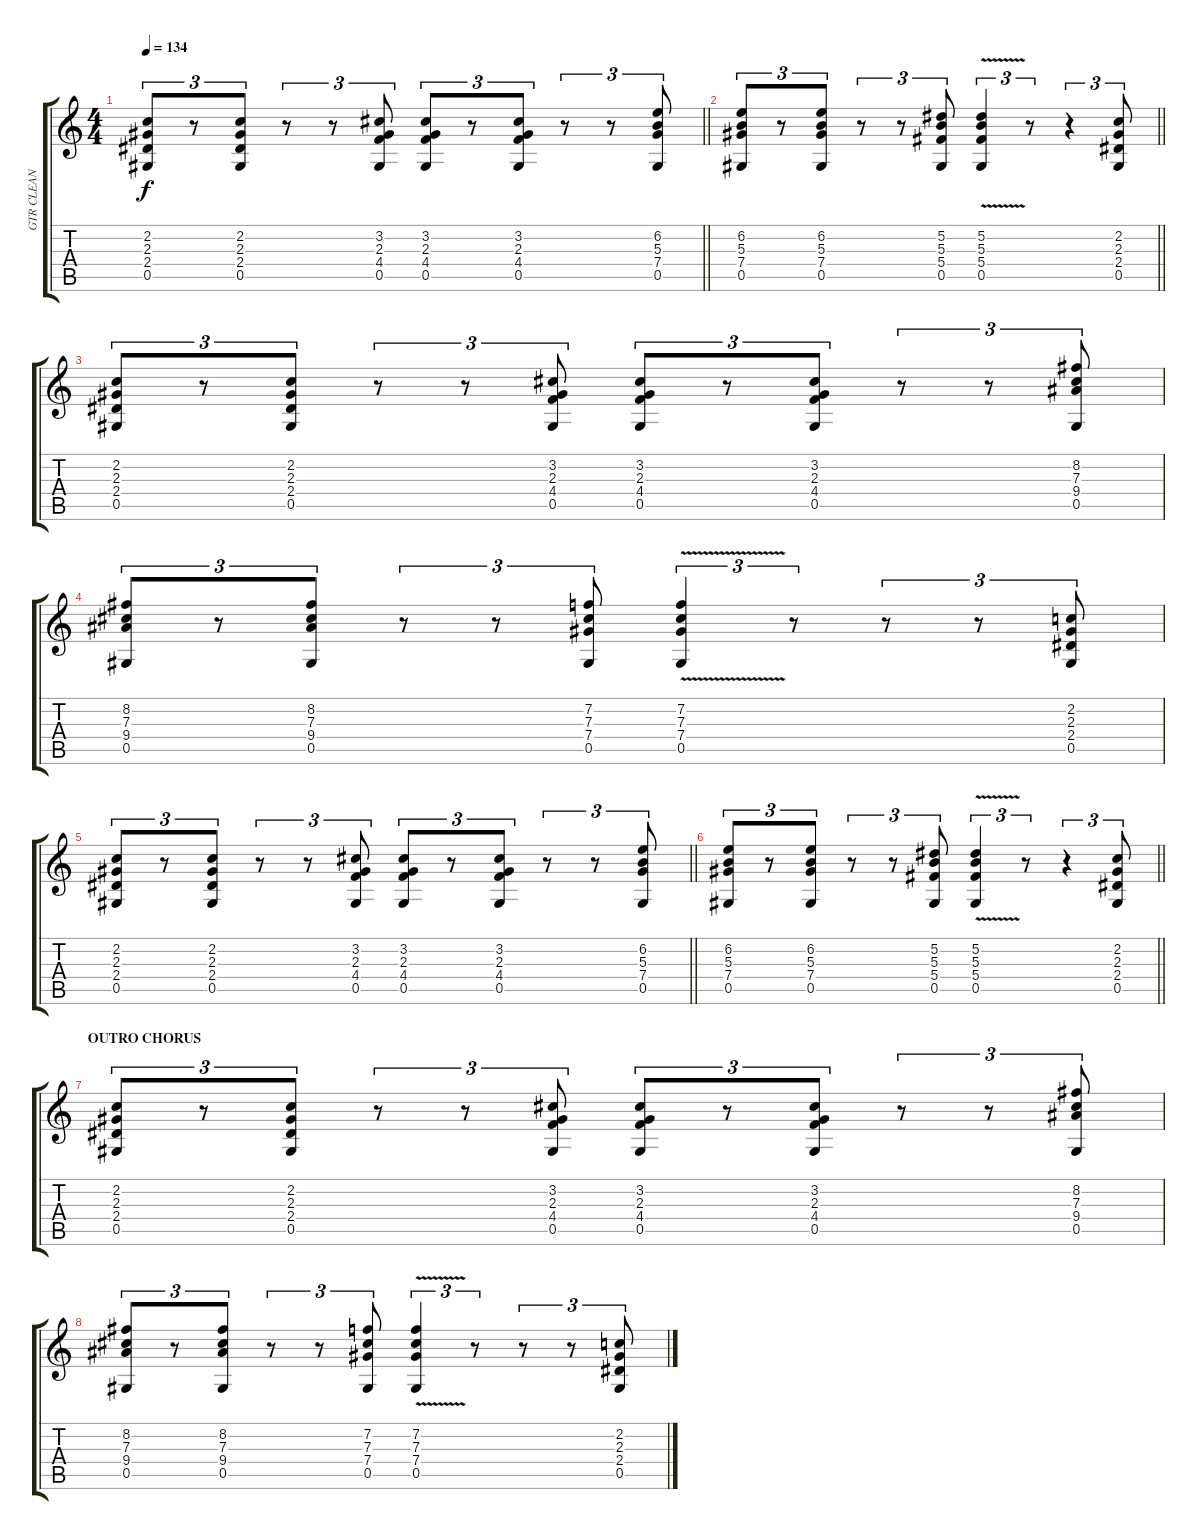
\track ("GTR CLEAN" "GTR CLEAN") {instrument acousticguitarsteel}
\staff {score tabs}
\tuning (Eb4 Bb3 Gb3 Db3 Ab2 Eb2) {hide}
\ts (4 4)
\tempo 134
\clef g2
\barLineRight lightlight
\ks c
(2.2 2.3 2.4 0.5).8{tu (3 2) dy f} r.8{tu (3 2)} (2.2 2.3 2.4 0.5).8{tu (3 2)} r.8{tu (3 2)} r.8{tu (3 2)} (3.2 2.3 4.4 0.5).8{tu (3 2)} (3.2 2.3 4.4 0.5).8{tu (3 2)} r.8{tu (3 2)} (3.2 2.3 4.4 0.5).8{tu (3 2)} r.8{tu (3 2)} r.8{tu (3 2)} (6.2 5.3 7.4 0.5).8{tu (3 2)} |
\barLineRight lightlight
(6.2 5.3 7.4 0.5).8{tu (3 2)} r.8{tu (3 2)} (6.2 5.3 7.4 0.5).8{tu (3 2)} r.8{tu (3 2)} r.8{tu (3 2)} (5.2 5.3 5.4 0.5).8{tu (3 2)} (5.2{v} 5.3{v} 5.4{v} 0.5).4{tu (3 2)} r.8{tu (3 2)} r.4{tu (3 2)} (2.2 2.3 2.4 0.5).8{tu (3 2)} |
(2.2 2.3 2.4 0.5).8{tu (3 2)} r.8{tu (3 2)} (2.2 2.3 2.4 0.5).8{tu (3 2)} r.8{tu (3 2)} r.8{tu (3 2)} (3.2 2.3 4.4 0.5).8{tu (3 2)} (3.2 2.3 4.4 0.5).8{tu (3 2)} r.8{tu (3 2)} (3.2 2.3 4.4 0.5).8{tu (3 2)} r.8{tu (3 2)} r.8{tu (3 2)} (8.2 7.3 9.4 0.5).8{tu (3 2)} |
(8.2 7.3 9.4 0.5).8{tu (3 2)} r.8{tu (3 2)} (8.2 7.3 9.4 0.5).8{tu (3 2)} r.8{tu (3 2)} r.8{tu (3 2)} (7.2 7.3 7.4 0.5).8{tu (3 2)} (7.2{v} 7.3{v} 7.4{v} 0.5).4{tu (3 2)} r.8{tu (3 2)} r.8{tu (3 2)} r.8{tu (3 2)} (2.2 2.3 2.4 0.5).8{tu (3 2)} |
\barLineRight lightlight
(2.2 2.3 2.4 0.5).8{tu (3 2)} r.8{tu (3 2)} (2.2 2.3 2.4 0.5).8{tu (3 2)} r.8{tu (3 2)} r.8{tu (3 2)} (3.2 2.3 4.4 0.5).8{tu (3 2)} (3.2 2.3 4.4 0.5).8{tu (3 2)} r.8{tu (3 2)} (3.2 2.3 4.4 0.5).8{tu (3 2)} r.8{tu (3 2)} r.8{tu (3 2)} (6.2 5.3 7.4 0.5).8{tu (3 2)} |
\barLineRight lightlight
(6.2 5.3 7.4 0.5).8{tu (3 2)} r.8{tu (3 2)} (6.2 5.3 7.4 0.5).8{tu (3 2)} r.8{tu (3 2)} r.8{tu (3 2)} (5.2 5.3 5.4 0.5).8{tu (3 2)} (5.2{v} 5.3{v} 5.4{v} 0.5).4{tu (3 2)} r.8{tu (3 2)} r.4{tu (3 2)} (2.2 2.3 2.4 0.5).8{tu (3 2)} |
\section ("" "OUTRO CHORUS")
(2.2 2.3 2.4 0.5).8{tu (3 2)} r.8{tu (3 2)} (2.2 2.3 2.4 0.5).8{tu (3 2)} r.8{tu (3 2)} r.8{tu (3 2)} (3.2 2.3 4.4 0.5).8{tu (3 2)} (3.2 2.3 4.4 0.5).8{tu (3 2)} r.8{tu (3 2)} (3.2 2.3 4.4 0.5).8{tu (3 2)} r.8{tu (3 2)} r.8{tu (3 2)} (8.2 7.3 9.4 0.5).8{tu (3 2)} |
(8.2 7.3 9.4 0.5).8{tu (3 2)} r.8{tu (3 2)} (8.2 7.3 9.4 0.5).8{tu (3 2)} r.8{tu (3 2)} r.8{tu (3 2)} (7.2 7.3 7.4 0.5).8{tu (3 2)} (7.2{v} 7.3{v} 7.4{v} 0.5).4{tu (3 2)} r.8{tu (3 2)} r.8{tu (3 2)} r.8{tu (3 2)} (2.2 2.3 2.4 0.5).8{tu (3 2)}
